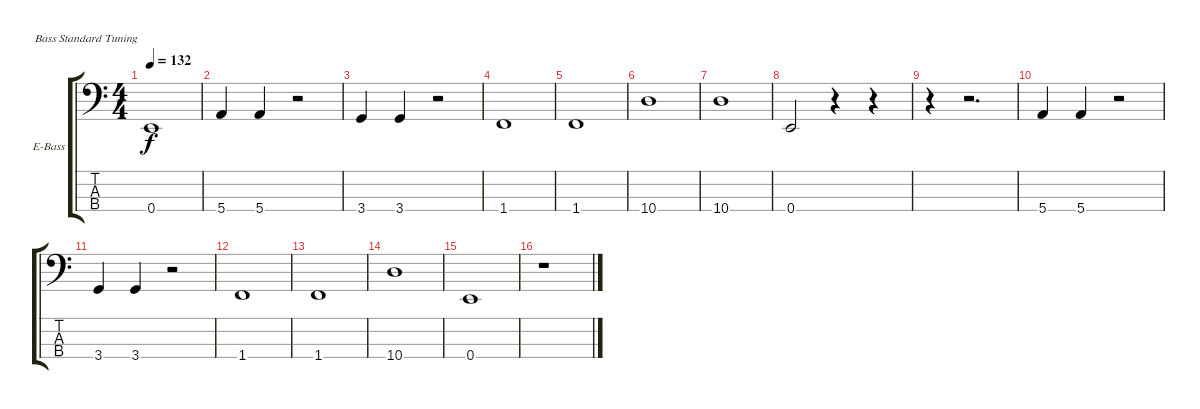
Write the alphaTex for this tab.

\bracketExtendMode groupsimilarinstruments
\firstSystemTrackNameOrientation horizontal
\otherSystemsTrackNameOrientation horizontal
\track ("Äîðîæêà 4" "E-Bass") {instrument electricbassfinger}
\staff {score tabs}
\tuning (G2 D2 A1 E1)
\ts (4 4)
\tempo 132
\clef f4
\ks c
0.4.1{dy f} |
5.4.4 5.4.4 r.2 |
3.4.4 3.4.4 r.2 |
1.4.1 |
1.4.1 |
10.4.1 |
10.4.1 |
0.4.2 r.4 r.4 |
r.4 r.2{d} |
5.4.4 5.4.4 r.2 |
3.4.4 3.4.4 r.2 |
1.4.1 |
1.4.1 |
10.4.1 |
0.4.1 |
r.1
